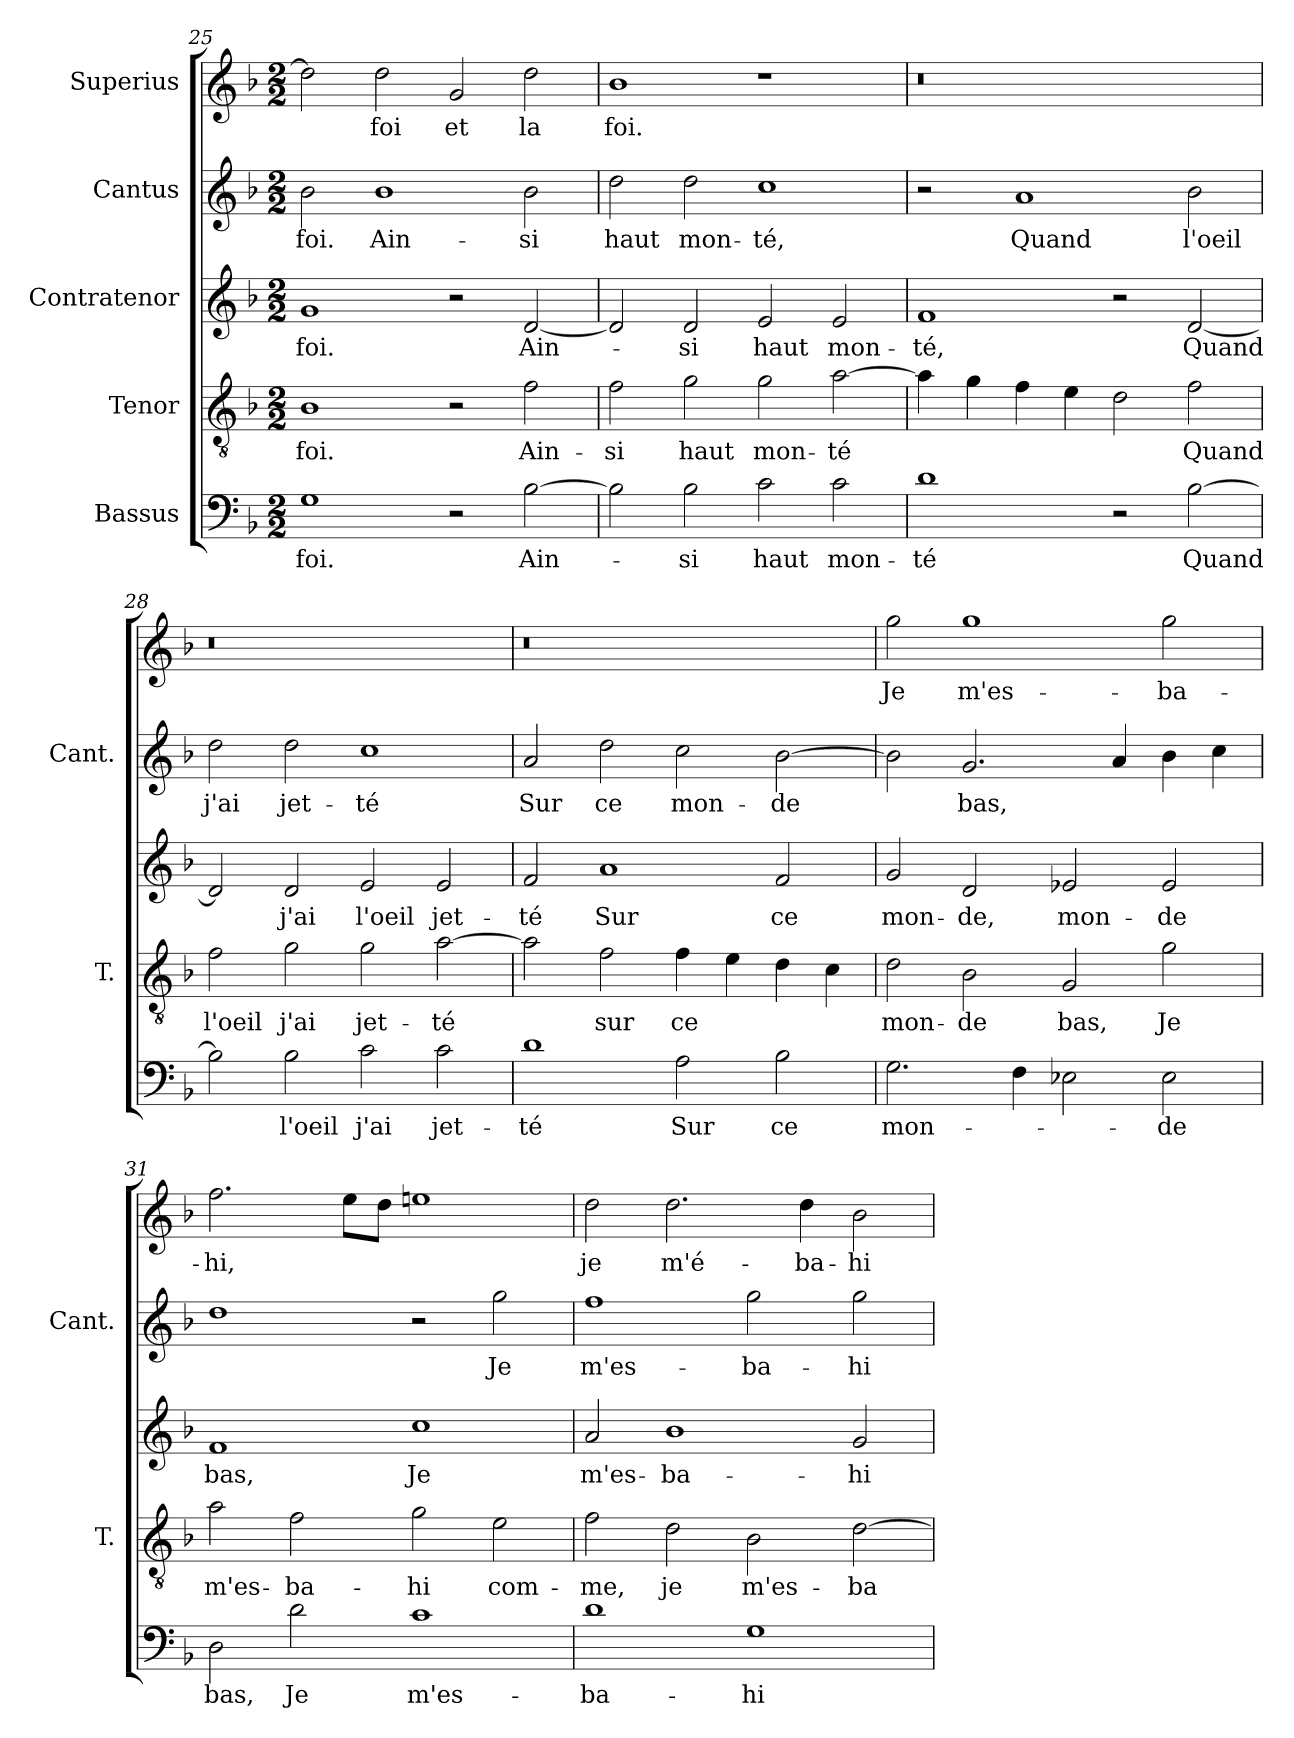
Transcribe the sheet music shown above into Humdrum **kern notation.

**kern	**text	**kern	**text	**kern	**text	**kern	**text	**kern	**text
*part5	*part5	*part4	*part4	*part3	*part3	*part2	*part2	*part1	*part1
*staff5	*staff5	*staff4	*staff4	*staff3	*staff3	*staff2	*staff2	*staff1	*staff1
*I"Bassus	*	*I"Tenor	*	*I"Contratenor	*	*I"Cantus	*	*I"Superius	*
*	*	*I'T.	*	*	*	*I'Cant.	*	*	*
*clefF4	*	*clefGv2	*	*clefG2	*	*clefG2	*	*clefG2	*
*	*	*ITrd7c12	*	*	*	*	*	*	*
*k[b-]	*	*k[b-]	*	*k[b-]	*	*k[b-]	*	*k[b-]	*
*F:	*	*F:	*	*F:	*	*F:	*	*F:	*
*M2/2	*	*M2/2	*	*M2/2	*	*M2/2	*	*M2/2	*
=25	=25	=25	=25	=25	=25	=25	=25	=25	=25
1G\	foi.	1BB-\	foi.	1g/	foi.	2b-\	foi.	2dd\]	.
.	.	.	.	.	.	1b-\	Ain-	2dd\	foi
2r	.	2r	.	2r	.	.	.	2g/	et
[2B-\	Ain-	2F\	Ain-	[2d/	Ain-	2b-\	-si	2dd\	la
=26	=26	=26	=26	=26	=26	=26	=26	=26	=26
2B-\]	.	2F\	-si	2d/]	.	2dd\	haut	1b-\	foi.
2B-\	-si	2G\	haut	2d/	-si	2dd\	mon-	.	.
2c\	haut	2G\	mon-	2e/	haut	1cc\	-té,	1r	.
2c\	mon-	[2A\	-té	2e/	mon-	.	.	.	.
!!LO:LB:g=z
=27	=27	=27	=27	=27	=27	=27	=27	=27	=27
!	!	!	!	!	!	!	!	!LO:N:vis=0	!
1d\	-té	4A\]	.	1f/	-té,	2r	.	1r	.
.	.	4G\	.	.	.	.	.	.	.
.	.	4F\	.	.	.	1a/	Quand	.	.
.	.	4E\	.	.	.	.	.	.	.
2r	.	2D\	.	2r	.	.	.	1ryy	.
[2B-\	Quand	2F\	Quand	[2d/	Quand	2b-\	l'oeil	.	.
=28	=28	=28	=28	=28	=28	=28	=28	=28	=28
!	!	!	!	!	!	!	!	!LO:N:vis=0	!
2B-\]	.	2F\	l'oeil	2d/]	.	2dd\	j'ai	1r	.
2B-\	l'oeil	2G\	j'ai	2d/	j'ai	2dd\	jet-	.	.
2c\	j'ai	2G\	jet-	2e/	l'oeil	1cc\	-té	1ryy	.
2c\	jet-	[2A\	-té	2e/	jet-	.	.	.	.
=29	=29	=29	=29	=29	=29	=29	=29	=29	=29
!	!	!	!	!	!	!	!	!LO:N:vis=0	!
1d\	-té	2A\]	.	2f/	-té	2a/	Sur	1r	.
.	.	2F\	sur	1a/	Sur	2dd\	ce	.	.
2A\	Sur	4F\	ce	.	.	2cc\	mon-	1ryy	.
.	.	4E\	.	.	.	.	.	.	.
2B-\	ce	4D\	.	2f/	ce	[2b-\	-de	.	.
.	.	4C\	.	.	.	.	.	.	.
=30	=30	=30	=30	=30	=30	=30	=30	=30	=30
2.G\	mon-	2D\	mon-	2g/	mon-	2b-\]	.	2gg\	Je
.	.	2BB-\	-de	2d/	-de,	2.g/	bas,	1gg\	m'es-
4F\	.	.	.	.	.	.	.	.	.
2E-X\	.	2GG/	bas,	2e-X/	mon-	.	.	.	.
.	.	.	.	.	.	4a/	.	.	.
2E-\	-de	2G\	Je	2e-/	-de	4b-\	.	2gg\	-ba-
.	.	.	.	.	.	4cc\	.	.	.
!!LO:LB:g=z
=31	=31	=31	=31	=31	=31	=31	=31	=31	=31
2D\	bas,	2A\	m'es-	1f/	bas,	1dd\	.	2.ff\	-hi,
2d\	Je	2F\	-ba-	.	.	.	.	.	.
.	.	.	.	.	.	.	.	8ee\L	.
.	.	.	.	.	.	.	.	8dd\J	.
1c\	m'es-	2G\	-hi	1cc\	Je	2r	.	1een\	.
.	.	2E\	com-	.	.	2gg\	Je	.	.
=32	=32	=32	=32	=32	=32	=32	=32	=32	=32
1d\	-ba-	2F\	-me,	2a/	m'es-	1ff\	m'es-	2dd\	je
.	.	2D\	je	1b-\	-ba-	.	.	2.dd\	m'é-
1G\	-hi	2BB-\	m'es-	.	.	2gg\	-ba-	.	.
.	.	.	.	.	.	.	.	4dd\	-ba-
.	.	[2D\	-ba-	2g/	-hi	2gg\	-hi	2b-\	-hi
=	=	=	=	=	=	=	=	=	=
*-	*-	*-	*-	*-	*-	*-	*-	*-	*-
